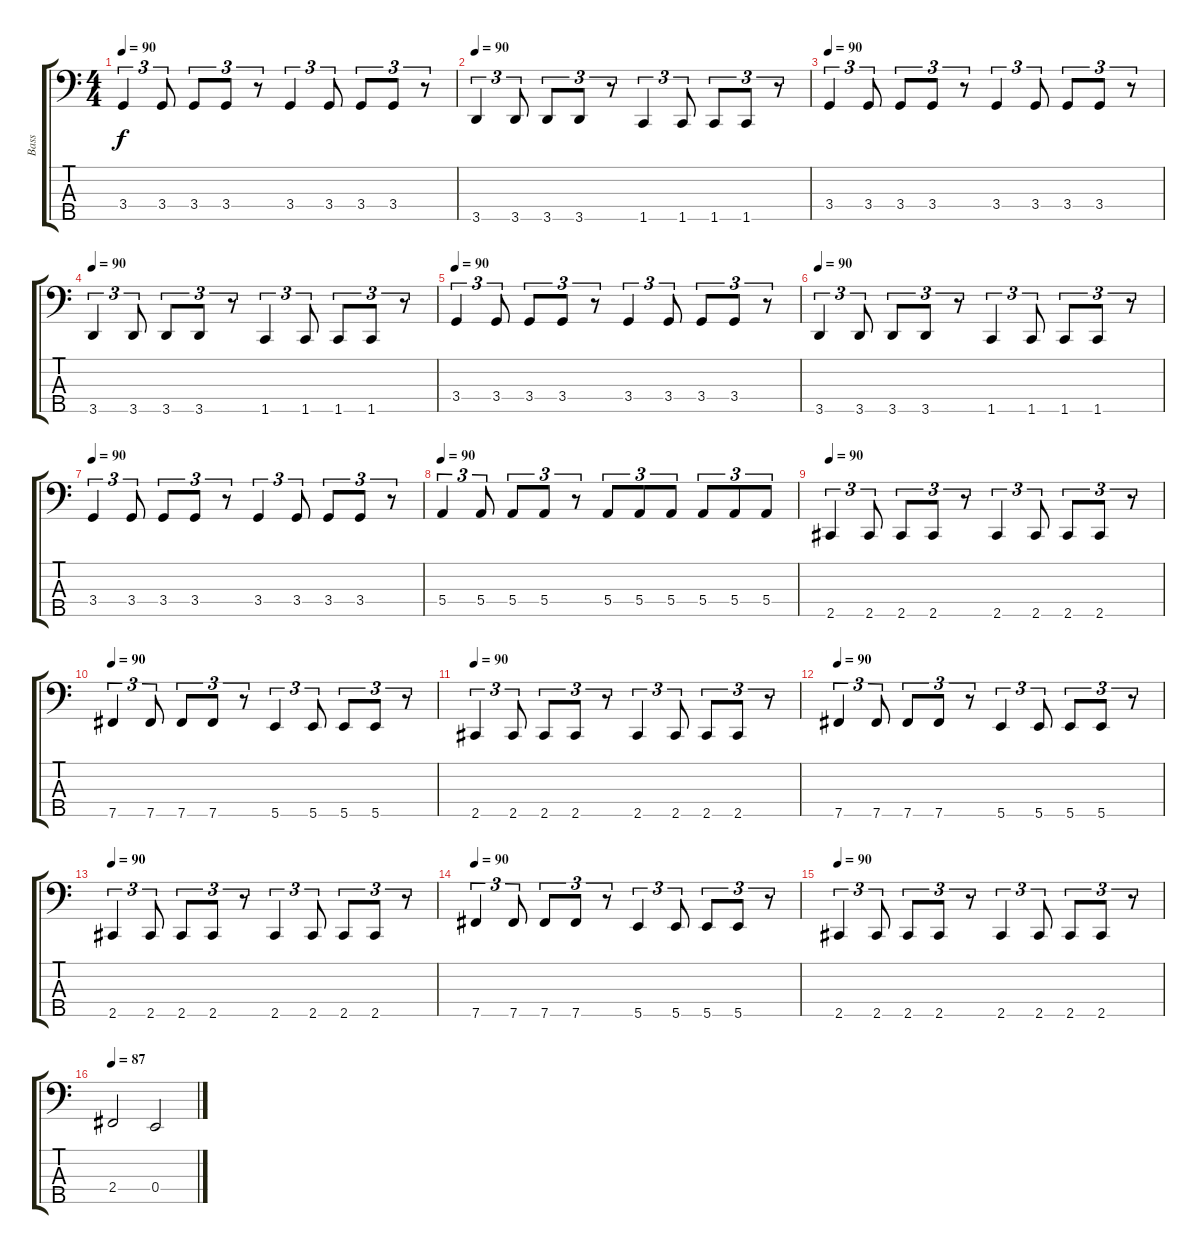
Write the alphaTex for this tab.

\track ("Bass" "Bass") {instrument electricbassfinger}
\staff {score tabs}
\tuning (G2 D2 A1 E1 B0) {hide}
\ts (4 4)
\tempo 90
\clef f4
\ks c
3.4.4{tu (3 2) dy f} 3.4.8{tu (3 2)} 3.4.8{tu (3 2)} 3.4.8{tu (3 2)} r.8{tu (3 2)} 3.4.4{tu (3 2)} 3.4.8{tu (3 2)} 3.4.8{tu (3 2)} 3.4.8{tu (3 2)} r.8{tu (3 2)} |
\tempo 90
3.5.4{tu (3 2)} 3.5.8{tu (3 2)} 3.5.8{tu (3 2)} 3.5.8{tu (3 2)} r.8{tu (3 2)} 1.5.4{tu (3 2)} 1.5.8{tu (3 2)} 1.5.8{tu (3 2)} 1.5.8{tu (3 2)} r.8{tu (3 2)} |
\tempo 90
3.4.4{tu (3 2)} 3.4.8{tu (3 2)} 3.4.8{tu (3 2)} 3.4.8{tu (3 2)} r.8{tu (3 2)} 3.4.4{tu (3 2)} 3.4.8{tu (3 2)} 3.4.8{tu (3 2)} 3.4.8{tu (3 2)} r.8{tu (3 2)} |
\tempo 90
3.5.4{tu (3 2)} 3.5.8{tu (3 2)} 3.5.8{tu (3 2)} 3.5.8{tu (3 2)} r.8{tu (3 2)} 1.5.4{tu (3 2)} 1.5.8{tu (3 2)} 1.5.8{tu (3 2)} 1.5.8{tu (3 2)} r.8{tu (3 2)} |
\tempo 90
3.4.4{tu (3 2)} 3.4.8{tu (3 2)} 3.4.8{tu (3 2)} 3.4.8{tu (3 2)} r.8{tu (3 2)} 3.4.4{tu (3 2)} 3.4.8{tu (3 2)} 3.4.8{tu (3 2)} 3.4.8{tu (3 2)} r.8{tu (3 2)} |
\tempo 90
3.5.4{tu (3 2)} 3.5.8{tu (3 2)} 3.5.8{tu (3 2)} 3.5.8{tu (3 2)} r.8{tu (3 2)} 1.5.4{tu (3 2)} 1.5.8{tu (3 2)} 1.5.8{tu (3 2)} 1.5.8{tu (3 2)} r.8{tu (3 2)} |
\tempo 90
3.4.4{tu (3 2)} 3.4.8{tu (3 2)} 3.4.8{tu (3 2)} 3.4.8{tu (3 2)} r.8{tu (3 2)} 3.4.4{tu (3 2)} 3.4.8{tu (3 2)} 3.4.8{tu (3 2)} 3.4.8{tu (3 2)} r.8{tu (3 2)} |
\tempo 90
5.4.4{tu (3 2)} 5.4.8{tu (3 2)} 5.4.8{tu (3 2)} 5.4.8{tu (3 2)} r.8{tu (3 2)} 5.4.8{tu (3 2)} 5.4.8{tu (3 2)} 5.4.8{tu (3 2)} 5.4.8{tu (3 2)} 5.4.8{tu (3 2)} 5.4.8{tu (3 2)} |
\tempo 90
2.5.4{tu (3 2)} 2.5.8{tu (3 2)} 2.5.8{tu (3 2)} 2.5.8{tu (3 2)} r.8{tu (3 2)} 2.5.4{tu (3 2)} 2.5.8{tu (3 2)} 2.5.8{tu (3 2)} 2.5.8{tu (3 2)} r.8{tu (3 2)} |
\tempo 90
7.5.4{tu (3 2)} 7.5.8{tu (3 2)} 7.5.8{tu (3 2)} 7.5.8{tu (3 2)} r.8{tu (3 2)} 5.5.4{tu (3 2)} 5.5.8{tu (3 2)} 5.5.8{tu (3 2)} 5.5.8{tu (3 2)} r.8{tu (3 2)} |
\tempo 90
2.5.4{tu (3 2)} 2.5.8{tu (3 2)} 2.5.8{tu (3 2)} 2.5.8{tu (3 2)} r.8{tu (3 2)} 2.5.4{tu (3 2)} 2.5.8{tu (3 2)} 2.5.8{tu (3 2)} 2.5.8{tu (3 2)} r.8{tu (3 2)} |
\tempo 90
7.5.4{tu (3 2)} 7.5.8{tu (3 2)} 7.5.8{tu (3 2)} 7.5.8{tu (3 2)} r.8{tu (3 2)} 5.5.4{tu (3 2)} 5.5.8{tu (3 2)} 5.5.8{tu (3 2)} 5.5.8{tu (3 2)} r.8{tu (3 2)} |
\tempo 90
2.5.4{tu (3 2)} 2.5.8{tu (3 2)} 2.5.8{tu (3 2)} 2.5.8{tu (3 2)} r.8{tu (3 2)} 2.5.4{tu (3 2)} 2.5.8{tu (3 2)} 2.5.8{tu (3 2)} 2.5.8{tu (3 2)} r.8{tu (3 2)} |
\tempo 90
7.5.4{tu (3 2)} 7.5.8{tu (3 2)} 7.5.8{tu (3 2)} 7.5.8{tu (3 2)} r.8{tu (3 2)} 5.5.4{tu (3 2)} 5.5.8{tu (3 2)} 5.5.8{tu (3 2)} 5.5.8{tu (3 2)} r.8{tu (3 2)} |
\tempo 90
2.5.4{tu (3 2)} 2.5.8{tu (3 2)} 2.5.8{tu (3 2)} 2.5.8{tu (3 2)} r.8{tu (3 2)} 2.5.4{tu (3 2)} 2.5.8{tu (3 2)} 2.5.8{tu (3 2)} 2.5.8{tu (3 2)} r.8{tu (3 2)} |
\tempo 87
2.4.2 0.4.2
